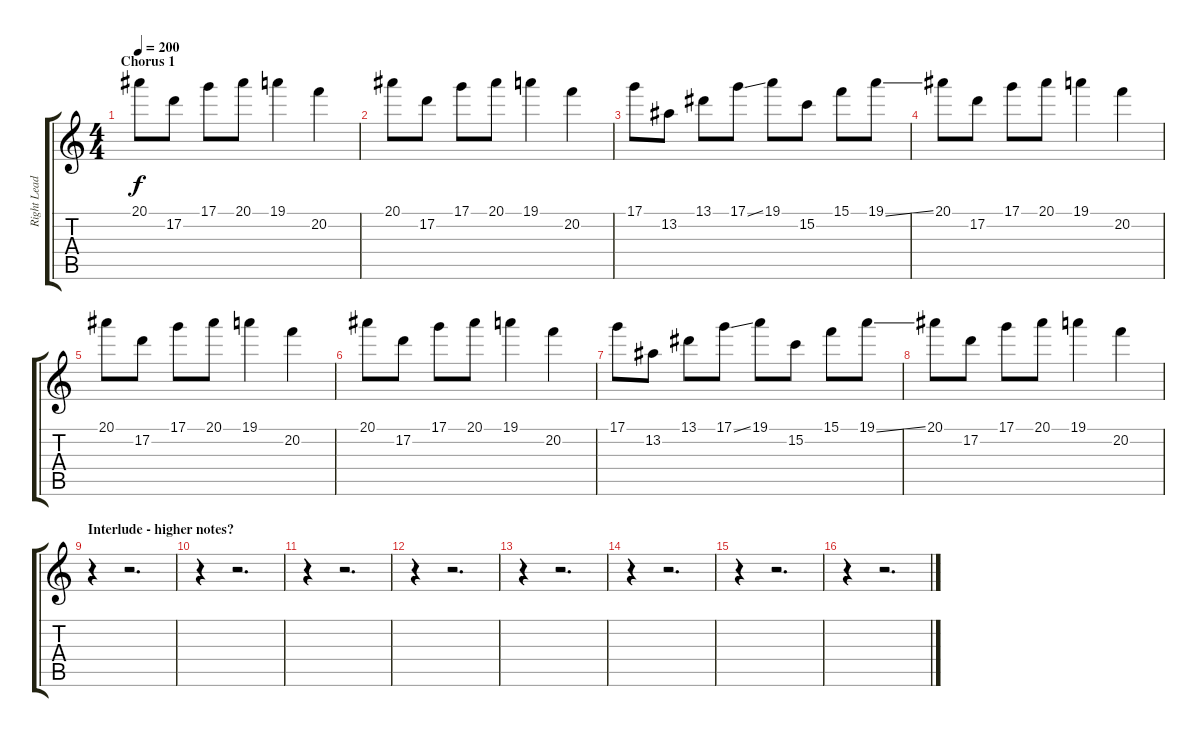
\track ("Right Lead Gtr" "Right Lead") {instrument distortionguitar}
\staff {score tabs}
\tuning (D4 A3 F3 C3 G2 D2) {hide}
\ts (4 4)
\section ("" "Chorus 1")
\tempo 200
\clef g2
\ks c
20.1.8{dy f} 17.2.8 17.1.8 20.1.8 19.1.4 20.2.4 |
20.1.8 17.2.8 17.1.8 20.1.8 19.1.4 20.2.4 |
17.1.8 13.2.8 13.1.8 17.1{ss}.8 19.1.8 15.2.8 15.1.8 19.1{ss}.8 |
20.1.8 17.2.8 17.1.8 20.1.8 19.1.4 20.2.4 |
20.1.8 17.2.8 17.1.8 20.1.8 19.1.4 20.2.4 |
20.1.8 17.2.8 17.1.8 20.1.8 19.1.4 20.2.4 |
17.1.8 13.2.8 13.1.8 17.1{ss}.8 19.1.8 15.2.8 15.1.8 19.1{ss}.8 |
20.1.8 17.2.8 17.1.8 20.1.8 19.1.4 20.2.4 |
\section ("" "Interlude - higher notes?")
r.4 r.2{d} |
r.4 r.2{d} |
r.4 r.2{d} |
r.4 r.2{d} |
r.4 r.2{d} |
r.4 r.2{d} |
r.4 r.2{d} |
r.4 r.2{d}
